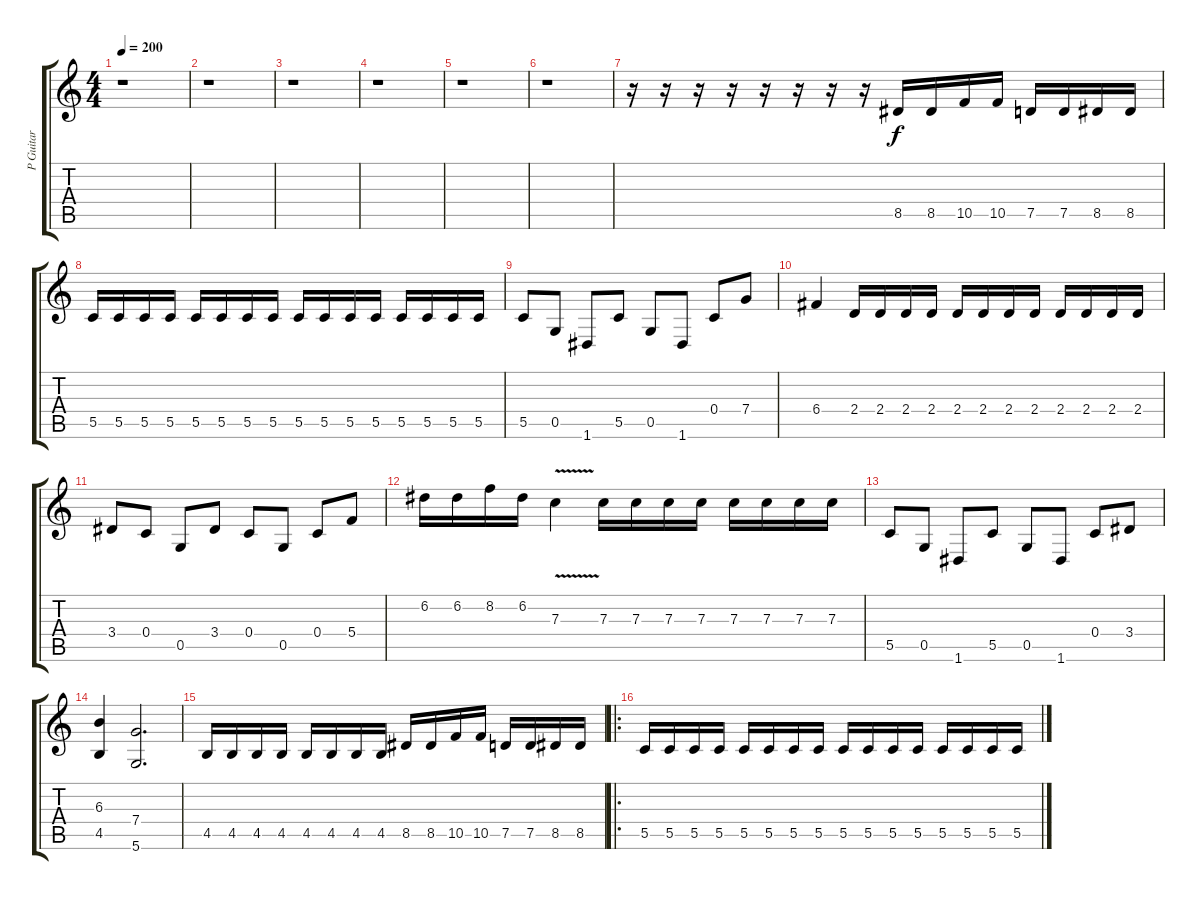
\track ("P Guitar" "P Guitar") {instrument distortionguitar}
\staff {score tabs}
\tuning (D4 A3 F3 C3 G2 D2) {hide}
\ts (4 4)
\tempo 200
\clef g2
\ks c
r.1{dy f} |
r.1 |
r.1 |
r.1 |
r.1 |
r.1 |
r.16 r.16 r.16 r.16 r.16 r.16 r.16 r.16 8.5.16 8.5.16 10.5.16 10.5.16 7.5.16 7.5.16 8.5.16 8.5.16 |
5.5.16 5.5.16 5.5.16 5.5.16 5.5.16 5.5.16 5.5.16 5.5.16 5.5.16 5.5.16 5.5.16 5.5.16 5.5.16 5.5.16 5.5.16 5.5.16 |
5.5.8 0.5.8 1.6.8 5.5.8 0.5.8 1.6.8 0.4.8 7.4.8 |
6.4.4 2.4.16 2.4.16 2.4.16 2.4.16 2.4.16 2.4.16 2.4.16 2.4.16 2.4.16 2.4.16 2.4.16 2.4.16 |
3.4.8 0.4.8 0.5.8 3.4.8 0.4.8 0.5.8 0.4.8 5.4.8 |
6.2.16 6.2.16 8.2.16 6.2.16 7.3{v}.4 7.3.16 7.3.16 7.3.16 7.3.16 7.3.16 7.3.16 7.3.16 7.3.16 |
5.5.8 0.5.8 1.6.8 5.5.8 0.5.8 1.6.8 0.4.8 3.4.8 |
(6.3 4.5).4 (7.4 5.6).2{d} |
4.5.16 4.5.16 4.5.16 4.5.16 4.5.16 4.5.16 4.5.16 4.5.16 8.5.16 8.5.16 10.5.16 10.5.16 7.5.16 7.5.16 8.5.16 8.5.16 |
\ro
5.5.16 5.5.16 5.5.16 5.5.16 5.5.16 5.5.16 5.5.16 5.5.16 5.5.16 5.5.16 5.5.16 5.5.16 5.5.16 5.5.16 5.5.16 5.5.16
